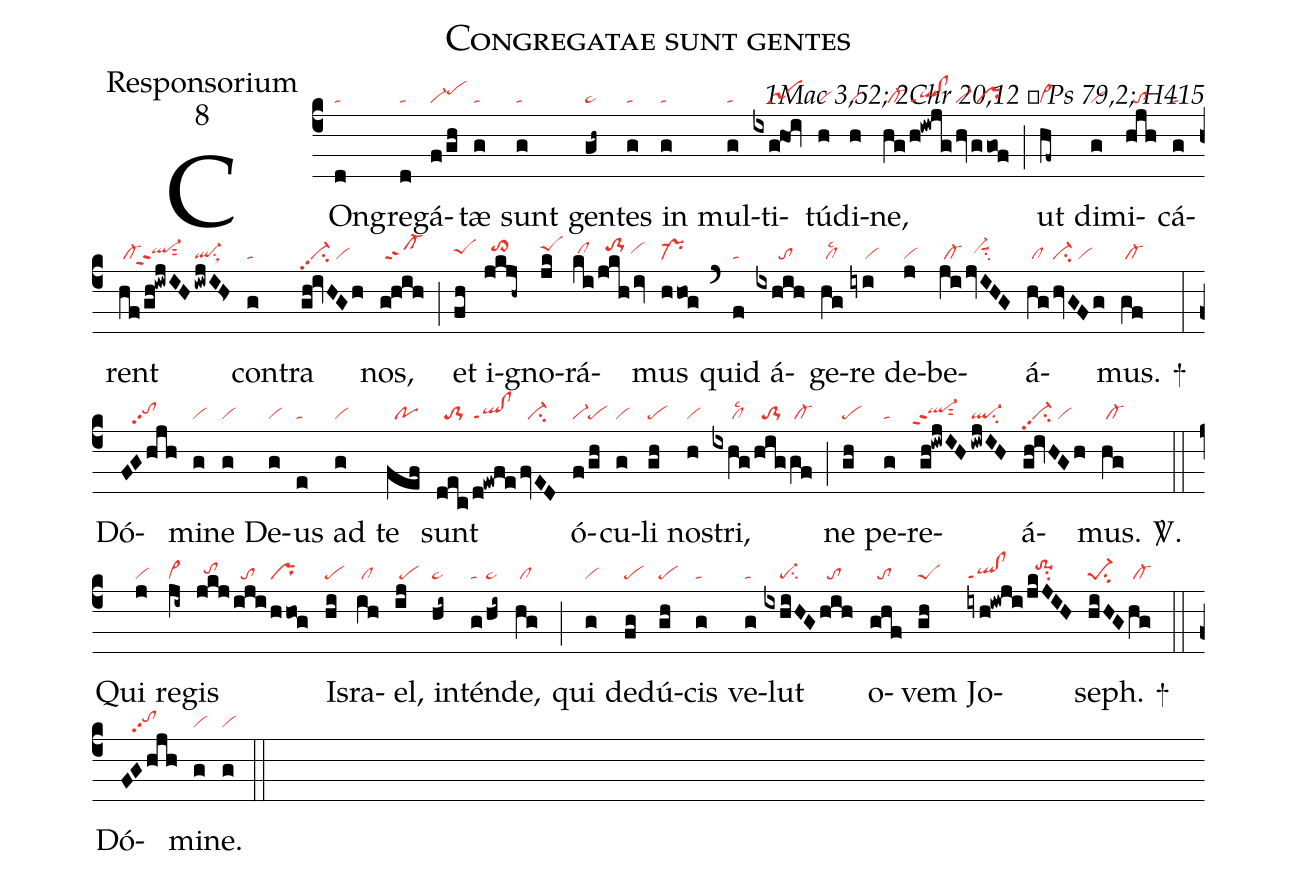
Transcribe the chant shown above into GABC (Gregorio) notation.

name:Congregatae sunt gentes;
office-part:Responsorium;
mode:8;
commentary:1Mac 3,52; 2Chr 20,12 ꝟ Ps 79,2; H415;
nabc-lines:1;
%%
(c4)
COn(d|ta)gre(d|ta)gá(f/gh|vi-pehi)tæ(g|ta) sunt(g|ta) gen(gh~|pe~)tes(g|ta) in(g|ta) mul(g|ta)ti(ixg!hoi|////sa1)tú(h|vi)di(h|vi)ne,(hg|/cl-|/h!iwjg|ql!clppt1|hv|vi-|ggof|/pr) (;)
ut(hf~|cl~) di(g|vi)mi(hjh|//to)cá(g|ta)rent(hf|/cl-|/gh!iwjIH|``ql-hhppt2sut2|iwjIH>|ql-su1sux1) con(g|ta)tra(gh!ivHGh|vi-pp2su2/vi) nos,(g!hih|/sf-) (;)
et(fh|peShh) i(jkjh~|//to>hi)gno(jk|peShi)rá(ki|/clhh|/jkhiv|//to-1hi/vihh)mus(hhog|pr-) (`)
quid(f|ta) á(ixhih|//////to)ge(hg|/cllsc2)re(iyi|////vi) de(j|vi)be(ji|/cl-|/jvIHG|//vi-hhsuu1su2)á(hg|/cl|hvGFg|vi-su2/vi)mus.(gf|/cl-) +(:)
Dó(FGhjh|///tohhpp2)mi(g|vi)ne(g|vi) De(g|vi)us(e|ta) ad(g|vi) te(fef|//po) sunt(dec|//to-1|/d!ewfe|ql!clppt1|fvED|//ci-) ó(f|vi-|/gh|pe)cu(g|vi)li(gh|pe) no(h|vi)stri,(ixhg|/////cllsc2|/hig|//to-1|/gf|/cl-) (;)
ne(gh|pe) pe(g|ta)re(gh!iwjIH|``ql-hhppt2sut2|iwjIH|ql-su2)á(gh!ivHGh|vi-pp2su2/vi)mus.(hg|/cl-) <sp>V/</sp>.(::)
Qui(j|vi) re(ji~|cl~)gis(jkj|//tohh|/iji|//to|/hho!g|pr) Is(hi|pe)ra(ih|/cl)el,(ij|/pe) in(hi~|ta>)tén(g|ta|/hi~|ta>)de,(hg|/cl) (;)
qui(g|vi) de(fg|pe)dú(gh|pe)cis(g|ta) ve(g|ta)lut(ixhiHG|////pe-su2|hih|//to) o(ghf|//to)vem(gh|peS) Jo(iyh!iwji|ql!clppt1|/jkJIH|//to-1hisu2)seph.(hiHG|pe-1su2|hg|/cl-) +(::)
Dó(FGhjh|///tohhpp2)mi(g|vi)ne.(g|vi) (::)
